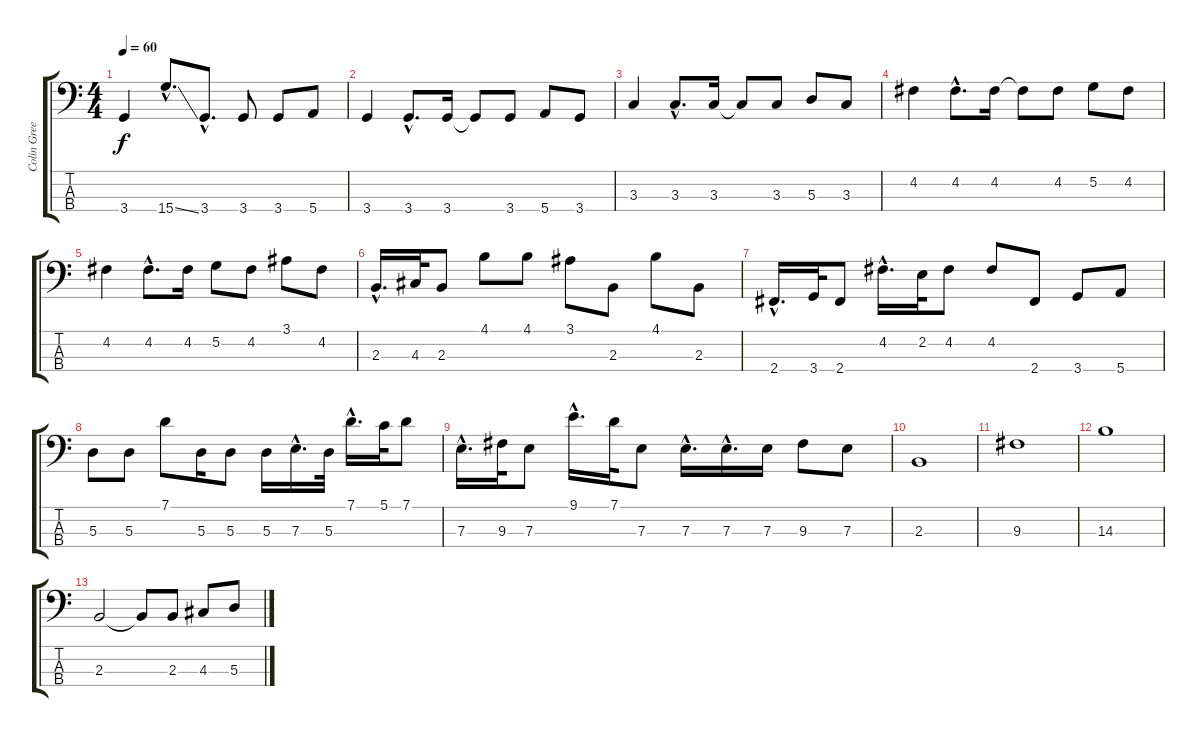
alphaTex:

\track ("Colin Greenwood" "Colin Gree") {instrument electricbassfinger}
\staff {score tabs}
\tuning (G2 D2 A1 E1) {hide}
\ts (4 4)
\tempo 60
\clef f4
\ks c
3.4.4{dy f} 15.4{ss hac}.8{d} 3.4{hac}.8{d} 3.4.8 3.4.8 5.4.8 |
3.4.4 3.4{hac}.8{d} 3.4.16 3.4{t}.8 3.4.8 5.4.8 3.4.8 |
3.3.4 3.3{hac}.8{d} 3.3.16 3.3{t}.8 3.3.8 5.3.8 3.3.8 |
4.2.4 4.2{hac}.8{d} 4.2.16 4.2{t}.8 4.2.8 5.2.8 4.2.8 |
4.2.4 4.2{hac}.8{d} 4.2.16 5.2.8 4.2.8 3.1.8 4.2.8 |
2.3{hac}.16{d} 4.3.32 2.3.8 4.1.8 4.1.8 3.1.8 2.3.8 4.1.8 2.3.8 |
2.4{hac}.16{d} 3.4.32 2.4.8 4.2{hac}.16{d} 2.2.32 4.2.8 4.2.8 2.4.8 3.4.8 5.4.8 |
5.3.8 5.3.8 7.1.8 5.3.16 5.3.8 5.3.16 7.3{hac}.16{d} 5.3.32 7.1{hac}.16{d} 5.1.32 7.1.8 |
7.3{hac}.16{d} 9.3.32 7.3.8 9.1{hac}.16{d} 7.1.32 7.3.8 7.3{hac}.16{d} 7.3{hac}.16{d} 7.3.16 9.3.8 7.3.8 |
2.3.1 |
9.3.1 |
14.3.1{volume 11} |
2.3.2{volume 9} 2.3{t}.8 2.3.8 4.3.8 5.3.8
